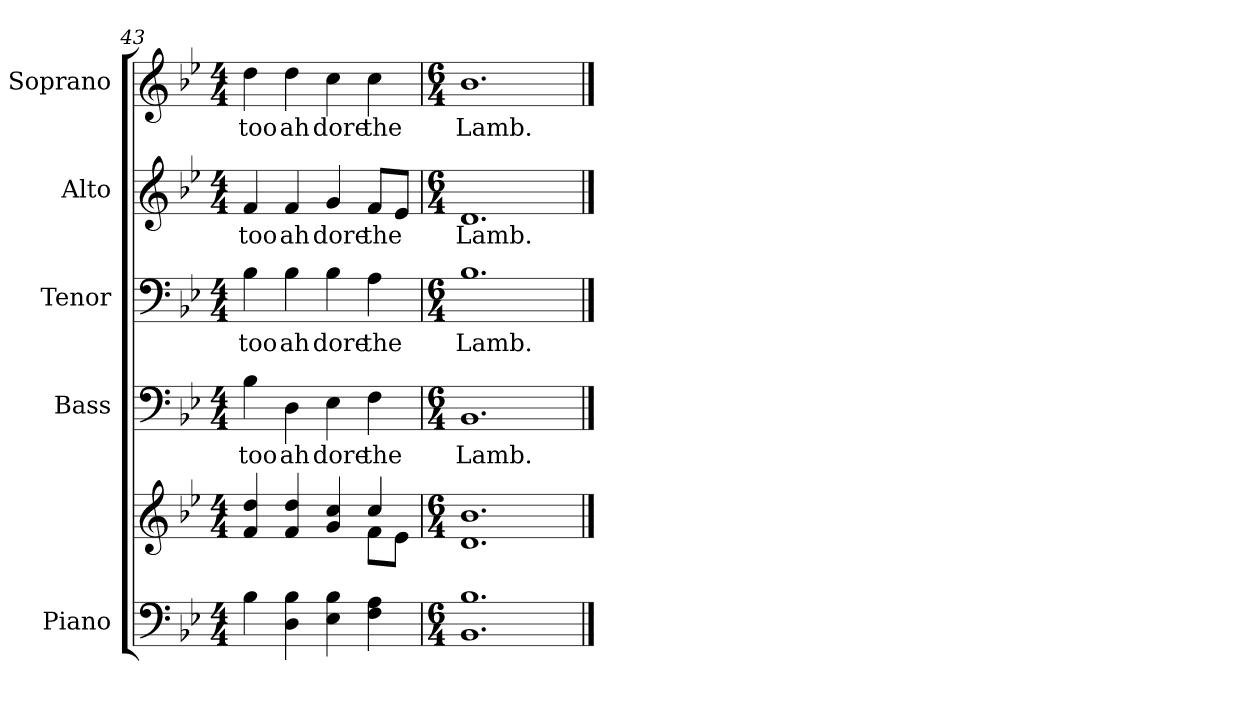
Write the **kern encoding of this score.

**kern	**kern	**kern	**text	**kern	**text	**kern	**text	**kern	**text
*part5	*part5	*part4	*part4	*part3	*part3	*part2	*part2	*part1	*part1
*staff6	*staff5	*staff4	*staff4	*staff3	*staff3	*staff2	*staff2	*staff1	*staff1
*I"Piano	*	*I"Bass	*	*I"Tenor	*	*I"Alto	*	*I"Soprano	*
*I'Pno.	*	*I'B.	*	*I'T.	*	*I'A.	*	*I'S.	*
!!LO:LB:g=z
*clefF4	*clefG2	*clefF4	*	*clefF4	*	*clefG2	*	*clefG2	*
*k[b-e-]	*k[b-e-]	*k[b-e-]	*	*k[b-e-]	*	*k[b-e-]	*	*k[b-e-]	*
*B-:	*B-:	*B-:	*	*B-:	*	*B-:	*	*B-:	*
*M4/4	*M4/4	*M4/4	*	*M4/4	*	*M4/4	*	*M4/4	*
=43	=43	=43	=43	=43	=43	=43	=43	=43	=43
*	*^	*	*	*	*	*	*	*	*
!	!	!	!	!LO:LY:b:color=#000000	!	!	!	!	!	!
!	!	!	!	!	!	!LO:LY:b:color=#000000	!	!	!	!
!	!	!	!	!	!	!	!	!LO:LY:b:color=#000000	!	!
!	!	!	!	!	!	!	!	!	!	!LO:LY:b:color=#000000
4B-i\	4fi/ 4ddi	2ryy	4B-i\	too	4B-i\	too	4fi/	too	4ddi\	too
!	!	!	!	!LO:LY:b:color=#000000	!	!	!	!	!	!
!	!	!	!	!	!	!LO:LY:b:color=#000000	!	!	!	!
!	!	!	!	!	!	!	!	!LO:LY:b:color=#000000	!	!
!	!	!	!	!	!	!	!	!	!	!LO:LY:b:color=#000000
4Di\ 4B-i	4fi/ 4ddi	.	4Di\	ah	4B-i\	ah	4fi/	ah	4ddi\	ah
!	!	!	!	!LO:LY:b:color=#000000	!	!	!	!	!	!
!	!	!	!	!	!	!LO:LY:b:color=#000000	!	!	!	!
!	!	!	!	!	!	!	!	!LO:LY:b:color=#000000	!	!
!	!	!	!	!	!	!	!	!	!	!LO:LY:b:color=#000000
4E-i\ 4B-i	4gi/ 4cci	4ryy	4E-i\	dore	4B-i\	dore	4gi/	dore	4cci\	dore
!	!	!	!	!LO:LY:b:color=#000000	!	!	!	!	!	!
!	!	!	!	!	!	!LO:LY:b:color=#000000	!	!	!	!
!	!	!	!	!	!	!	!	!LO:LY:b:color=#000000	!	!
!	!	!	!	!	!	!	!	!	!	!LO:LY:b:color=#000000
4Fi\ 4Ai	4cci/	8fi\L	4Fi\	the	4Ai\	the	8fi/L	the	4cci\	the
.	.	8e-i\J	.	.	.	.	8e-i/J	.	.	.
*	*v	*v	*	*	*	*	*	*	*	*
=44	=44	=44	=44	=44	=44	=44	=44	=44	=44
*M6/4	*M6/4	*M6/4	*	*M6/4	*	*M6/4	*	*M6/4	*
*	*^	*	*	*	*	*	*	*	*
!	!	!	!	!LO:LY:b:color=#000000	!	!	!	!	!	!
*	*v	*v	*	*	*	*	*	*	*	*
*	*^	*	*	*	*	*	*	*	*
!	!	!	!	!	!	!LO:LY:b:color=#000000	!	!	!	!
*	*v	*v	*	*	*	*	*	*	*	*
*	*^	*	*	*	*	*	*	*	*
!	!	!	!	!	!	!	!	!LO:LY:b:color=#000000	!	!
*	*v	*v	*	*	*	*	*	*	*	*
*	*^	*	*	*	*	*	*	*	*
!	!	!	!	!	!	!	!	!	!	!LO:LY:b:color=#000000
*	*v	*v	*	*	*	*	*	*	*	*
1.BB-i 1.B-i	1.di 1.b-i	1.BB-i	Lamb.	1.B-i	Lamb.	1.di	Lamb.	1.b-i	Lamb.
==	==	==	==	==	==	==	==	==	==
*-	*-	*-	*-	*-	*-	*-	*-	*-	*-
